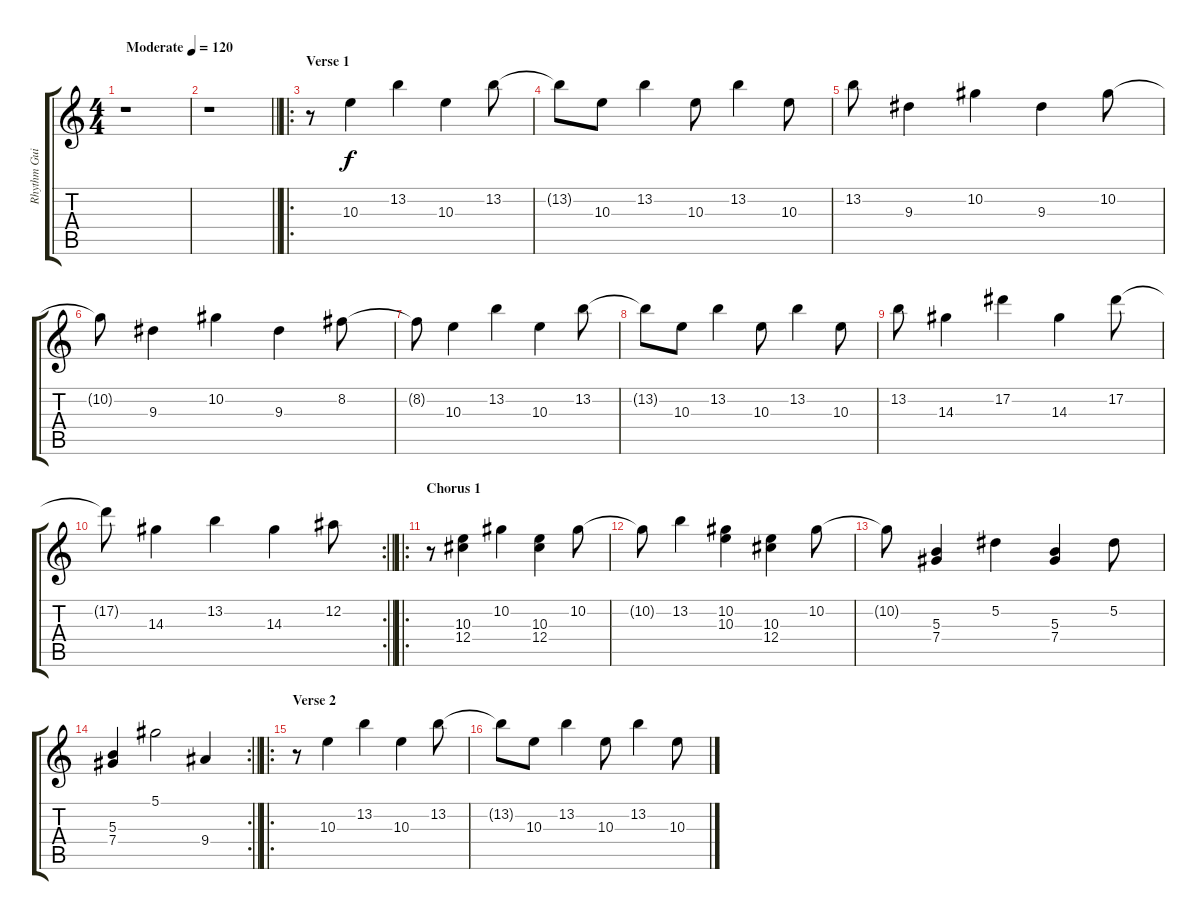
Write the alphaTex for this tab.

\track ("Rhythm Guitar" "Rhythm Gui") {instrument electricguitarclean}
\staff {score tabs}
\tuning (Eb4 Bb3 Gb3 Db3 Ab2 Eb2) {hide}
\ts (4 4)
\tempo (120 "Moderate")
\clef g2
\ks c
r.1{dy f instrument electricguitarclean} |
\barLineRight lightlight
r.1 |
\ro
\section ("" "Verse 1")
r.8 10.3.4 13.2.4 10.3.4 13.2.8 |
13.2{t}.8 10.3.8 13.2.4 10.3.8 13.2.4 10.3.8 |
13.2.8 9.3.4 10.2.4 9.3.4 10.2.8 |
10.2{t}.8 9.3.4 10.2.4 9.3.4 8.2.8 |
8.2{t}.8 10.3.4 13.2.4 10.3.4 13.2.8 |
13.2{t}.8 10.3.8 13.2.4 10.3.8 13.2.4 10.3.8 |
13.2.8 14.3.4 17.2.4 14.3.4 17.2.8 |
\rc 2
\barLineRight lightlight
17.2{t}.8 14.3.4 13.2.4 14.3.4 12.2.8 |
\ro
\section ("" "Chorus 1")
r.8 (10.3 12.4).4 10.2.4 (10.3 12.4).4 10.2.8 |
10.2{t}.8 13.2.4 (10.2 10.3).4 (10.3 12.4).4 10.2.8 |
10.2{t}.8 (5.3 7.4).4 5.2.4 (5.3 7.4).4 5.2.8 |
\rc 2
\barLineRight lightlight
(5.3 7.4).4 5.1.2 9.4.4 |
\ro
\section ("" "Verse 2")
r.8 10.3.4 13.2.4 10.3.4 13.2.8 |
13.2{t}.8 10.3.8 13.2.4 10.3.8 13.2.4 10.3.8
